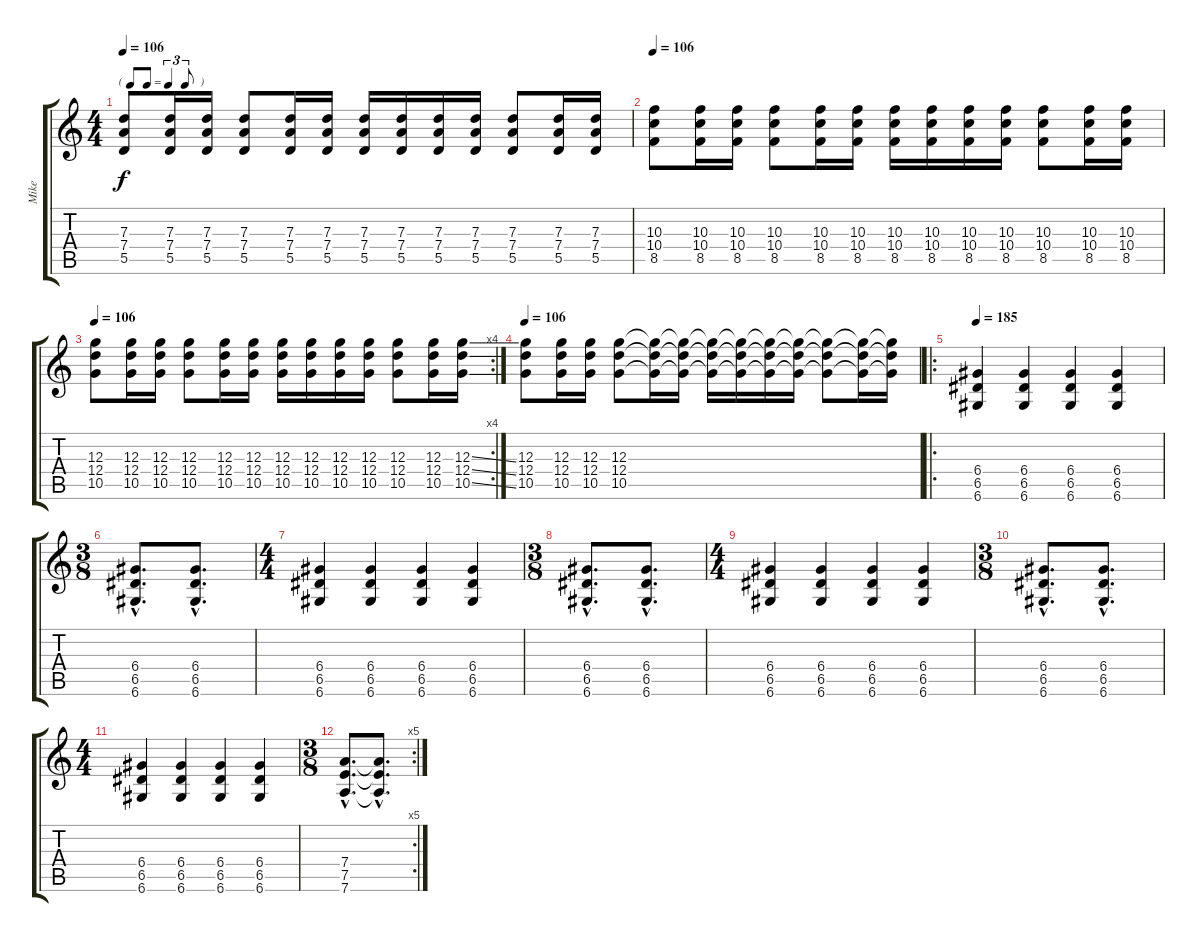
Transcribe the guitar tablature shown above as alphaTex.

\track ("Mike" "Mike") {instrument distortionguitar}
\staff {score tabs}
\tuning (E4 B3 G3 D3 A2 D2) {hide}
\ts (4 4)
\tf triplet8th
\tempo 106
\clef g2
\ks c
(7.3 7.4 5.5).8{dy f} (7.3 7.4 5.5).16 (7.3 7.4 5.5).16 (7.3 7.4 5.5).8 (7.3 7.4 5.5).16 (7.3 7.4 5.5).16 (7.3 7.4 5.5).16 (7.3 7.4 5.5).16 (7.3 7.4 5.5).16 (7.3 7.4 5.5).16 (7.3 7.4 5.5).8 (7.3 7.4 5.5).16 (7.3 7.4 5.5).16 |
\tempo 106
(10.3 10.4 8.5).8 (10.3 10.4 8.5).16 (10.3 10.4 8.5).16 (10.3 10.4 8.5).8 (10.3 10.4 8.5).16 (10.3 10.4 8.5).16 (10.3 10.4 8.5).16 (10.3 10.4 8.5).16 (10.3 10.4 8.5).16 (10.3 10.4 8.5).16 (10.3 10.4 8.5).8 (10.3 10.4 8.5).16 (10.3 10.4 8.5).16 |
\rc 4
\tempo 106
(12.3 12.4 10.5).8 (12.3 12.4 10.5).16 (12.3 12.4 10.5).16 (12.3 12.4 10.5).8 (12.3 12.4 10.5).16 (12.3 12.4 10.5).16 (12.3 12.4 10.5).16 (12.3 12.4 10.5).16 (12.3 12.4 10.5).16 (12.3 12.4 10.5).16 (12.3 12.4 10.5).8 (12.3 12.4 10.5).16 (12.3{ss} 12.4{ss} 10.5{ss}).16 |
\tempo 106
(12.3 12.4 10.5).8 (12.3 12.4 10.5).16 (12.3 12.4 10.5).16 (12.3 12.4 10.5).8 (12.3{t} 12.4{t} 10.5{t}).16 (12.3{t} 12.4{t} 10.5{t}).16 (12.3{t} 12.4{t} 10.5{t}).16 (12.3{t} 12.4{t} 10.5{t}).16 (12.3{t} 12.4{t} 10.5{t}).16 (12.3{t} 12.4{t} 10.5{t}).16 (12.3{t} 12.4{t} 10.5{t}).8 (12.3{t} 12.4{t} 10.5{t}).16 (12.3{t} 12.4{t} 10.5{t}).16 |
\ro
\tempo 185
(6.4 6.5 6.6).4{volume 16} (6.4 6.5 6.6).4 (6.4 6.5 6.6).4 (6.4 6.5 6.6).4 |
\ts (3 8)
(6.4{hac} 6.5{hac} 6.6{hac}).8{d} (6.4{hac} 6.5{hac} 6.6{hac}).8{d} |
\ts (4 4)
(6.4 6.5 6.6).4 (6.4 6.5 6.6).4 (6.4 6.5 6.6).4 (6.4 6.5 6.6).4 |
\ts (3 8)
(6.4{hac} 6.5{hac} 6.6{hac}).8{d} (6.4{hac} 6.5{hac} 6.6{hac}).8{d} |
\ts (4 4)
(6.4 6.5 6.6).4{volume 16} (6.4 6.5 6.6).4 (6.4 6.5 6.6).4 (6.4 6.5 6.6).4 |
\ts (3 8)
(6.4{hac} 6.5{hac} 6.6{hac}).8{d} (6.4{hac} 6.5{hac} 6.6{hac}).8{d} |
\ts (4 4)
(6.4 6.5 6.6).4 (6.4 6.5 6.6).4 (6.4 6.5 6.6).4 (6.4 6.5 6.6).4 |
\rc 5
\ts (3 8)
(7.4{hac} 7.5{hac} 7.6{hac}).8{d} (7.4{hac t} 7.5{hac t} 7.6{hac t}).8{d}
